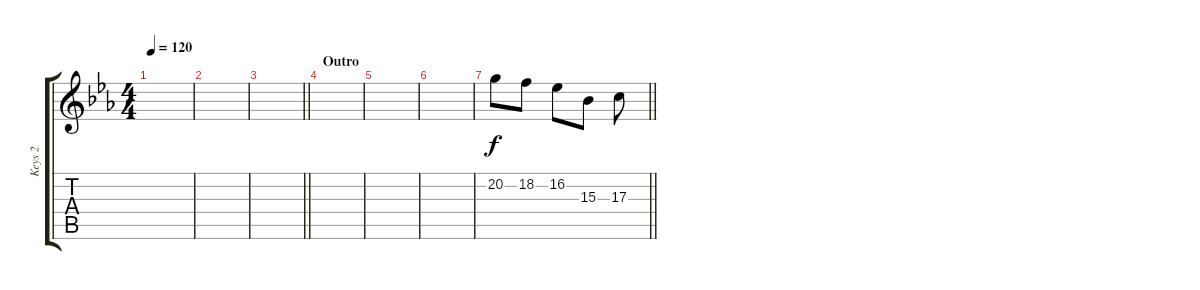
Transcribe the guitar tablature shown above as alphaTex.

\track ("Keys 2" "Keys 2") {instrument vibraphone}
\staff {score tabs}
\tuning (E4 B3 G3 D3 A2 E2) {hide}
\ts (4 4)
\tempo 120
\clef g2
\ks cminor
|
|
\barLineRight lightlight
|
\section ("" "Outro")
|
|
|
\barLineRight lightlight
20.2.8{instrument vibraphone} 18.2.8 16.2.8 15.3.8 17.3.8
